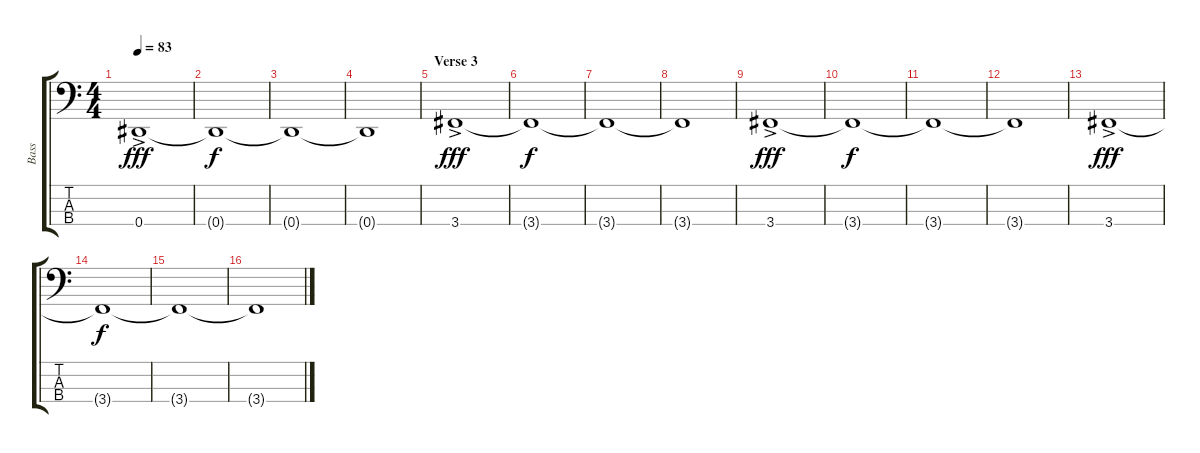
\track ("Bass" "Bass") {instrument synthbass2}
\staff {score tabs}
\tuning (Gb2 Db2 Ab1 Eb1) {hide}
\ts (4 4)
\tempo 83
\clef f4
\ks c
0.4{ac}.1{dy fff} |
0.4{t}.1{dy f} |
0.4{t}.1 |
0.4{t}.1 |
\section ("" "Verse 3")
3.4{ac}.1{dy fff} |
3.4{t}.1{dy f} |
3.4{t}.1 |
3.4{t}.1 |
3.4{ac}.1{dy fff} |
3.4{t}.1{dy f} |
3.4{t}.1 |
3.4{t}.1 |
3.4{ac}.1{dy fff} |
3.4{t}.1{dy f} |
3.4{t}.1 |
3.4{t}.1
